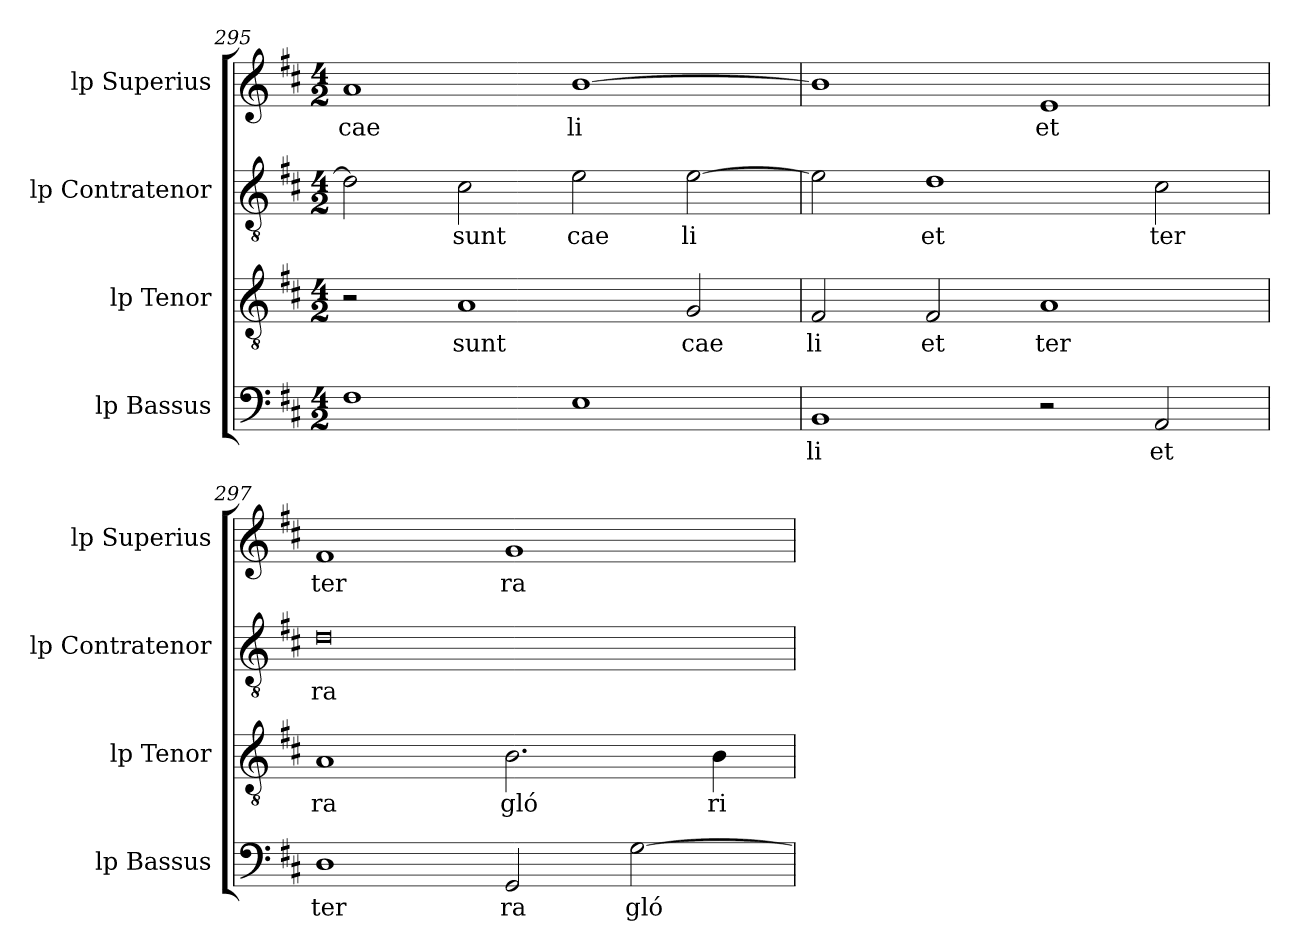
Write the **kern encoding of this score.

**kern	**text	**kern	**text	**kern	**text	**kern	**text
*part4	*part4	*part3	*part3	*part2	*part2	*part1	*part1
*staff4	*staff4	*staff3	*staff3	*staff2	*staff2	*staff1	*staff1
*I"lp Bassus	*	*I"lp Tenor	*	*I"lp Contratenor	*	*I"lp Superius	*
*I'lp Bassus	*	*I'lp Tenor	*	*I'lp Contratenor	*	*I'lp Superius	*
*clefF4	*	*clefGv2	*	*clefGv2	*	*clefG2	*
*k[f#c#]	*	*k[f#c#]	*	*k[f#c#]	*	*k[f#c#]	*
*D:	*	*D:	*	*D:	*	*D:	*
*M4/2	*	*M4/2	*	*M4/2	*	*M4/2	*
=295	=295	=295	=295	=295	=295	=295	=295
!	!	!	!	!	!	!	!LO:LY:b:cj
1F#	.	2r	.	2d\]	.	1a	cae
!	!	!	!LO:LY:b:cj	!	!LO:LY:b:cj	!	!
.	.	1A	sunt	2c#\	sunt	.	.
!	!	!	!	!	!LO:LY:b:cj	!	!LO:LY:b:cj
1E	.	.	.	2e\	cae	[>1b	li
!	!	!	!LO:LY:b:cj	!	!LO:LY:b:cj	!	!
.	.	2G/	cae	[>2e\	li	.	.
=296	=296	=296	=296	=296	=296	=296	=296
!	!LO:LY:b:cj	!	!LO:LY:b:cj	!	!	!	!
1BB	li	2F#/	li	2e\]	.	1b]	.
!	!	!	!LO:LY:b:cj	!	!LO:LY:b:cj	!	!
.	.	2F#/	et	1d	et	.	.
!	!	!	!LO:LY:b:cj	!	!	!	!LO:LY:b:cj
2r	.	1A	ter	.	.	1e	et
!	!LO:LY:b:cj	!	!	!	!LO:LY:b:cj	!	!
2AA/	et	.	.	2c#\	ter	.	.
!!LO:LB:g=z
=297	=297	=297	=297	=297	=297	=297	=297
!	!LO:LY:b:cj	!	!LO:LY:b:cj	!	!LO:LY:b:cj	!	!LO:LY:b:cj
1D	ter	1A	ra	0d	ra	1f#	ter
!	!LO:LY:b:cj	!	!LO:LY:b:cj	!	!	!	!LO:LY:b:cj
2GG/	ra	2.B\	gló	.	.	1g	ra
!	!LO:LY:b	!	!	!	!	!	!
[>2G\	gló	.	.	.	.	.	.
!	!	!	!LO:LY:b:cj	!	!	!	!
.	.	4B\	ri	.	.	.	.
=	=	=	=	=	=	=	=
*-	*-	*-	*-	*-	*-	*-	*-
